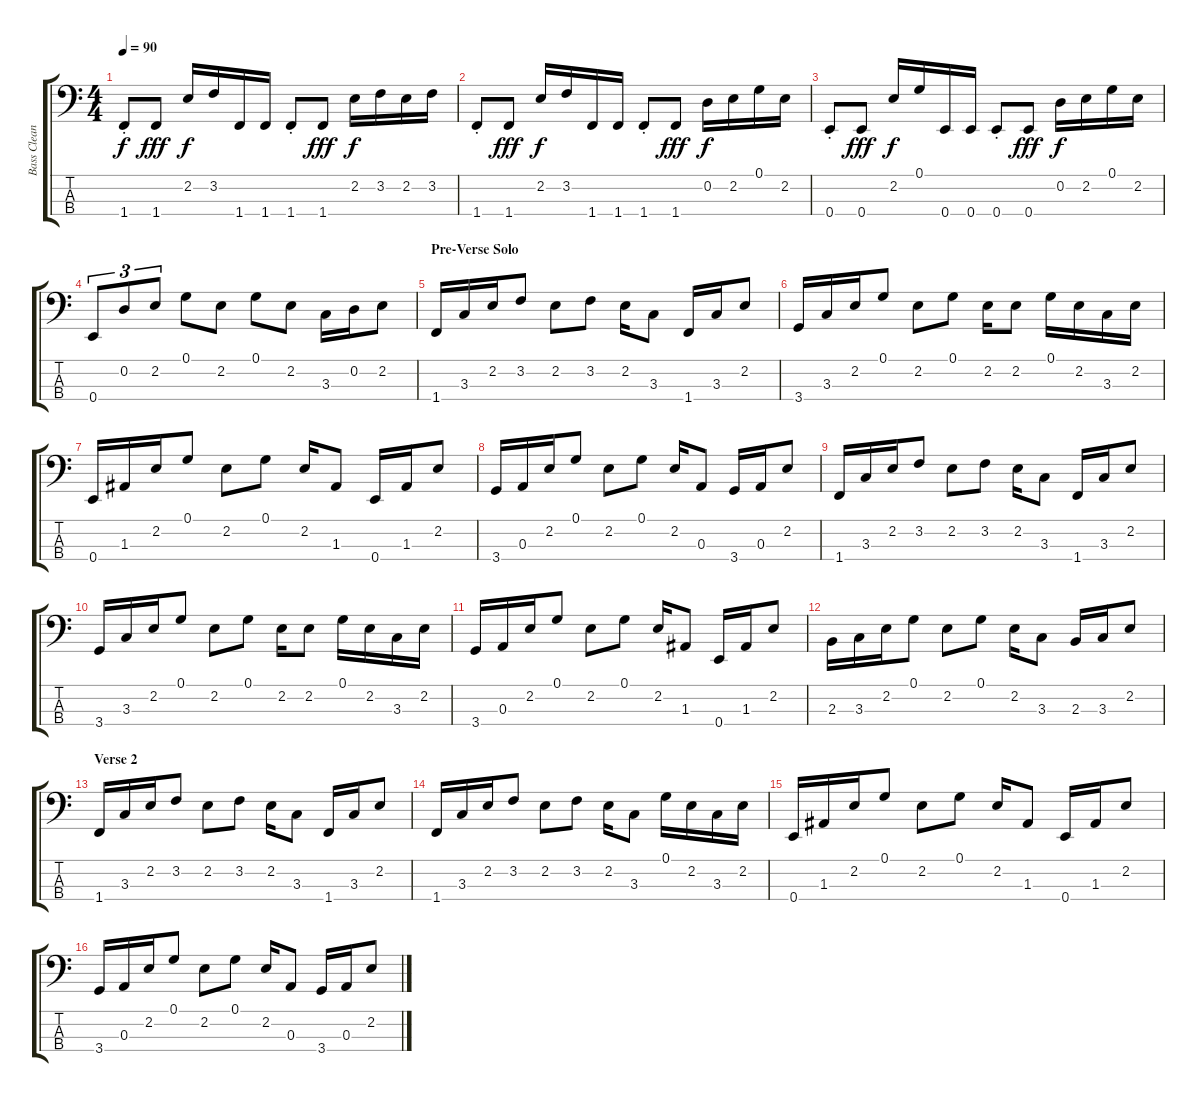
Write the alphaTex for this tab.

\track ("Bass Clean" "Bass Clean") {instrument electricbassfinger}
\staff {score tabs}
\tuning (G2 D2 A1 E1) {hide}
\ts (4 4)
\tempo 90
\clef f4
\ks c
1.4{st}.8{dy f} 1.4.8{dy fff} 2.2.16{dy f} 3.2.16 1.4.16 1.4.16 1.4{st}.8 1.4.8{dy fff} 2.2.16{dy f} 3.2.16 2.2.16 3.2.16 |
1.4{st}.8 1.4.8{dy fff} 2.2.16{dy f} 3.2.16 1.4.16 1.4.16 1.4{st}.8 1.4.8{dy fff} 0.2.16{dy f} 2.2.16 0.1.16 2.2.16 |
0.4{st}.8 0.4.8{dy fff} 2.2.16{dy f} 0.1.16 0.4.16 0.4.16 0.4{st}.8 0.4.8{dy fff} 0.2.16{dy f} 2.2.16 0.1.16 2.2.16 |
0.4.8{tu (3 2)} 0.2.8{tu (3 2)} 2.2.8{tu (3 2)} 0.1.8 2.2.8 0.1.8 2.2.8 3.3.16 0.2.16 2.2.8 |
\section ("" "Pre-Verse Solo")
1.4.16 3.3.16 2.2.16 3.2.8 2.2.8 3.2.8 2.2.16 3.3.8 1.4.16 3.3.16 2.2.8 |
3.4.16 3.3.16 2.2.16 0.1.8 2.2.8 0.1.8 2.2.16 2.2.8 0.1.16 2.2.16 3.3.16 2.2.16 |
0.4.16 1.3.16 2.2.16 0.1.8 2.2.8 0.1.8 2.2.16 1.3.8 0.4.16 1.3.16 2.2.8 |
3.4.16 0.3.16 2.2.16 0.1.8 2.2.8 0.1.8 2.2.16 0.3.8 3.4.16 0.3.16 2.2.8 |
1.4.16 3.3.16 2.2.16 3.2.8 2.2.8 3.2.8 2.2.16 3.3.8 1.4.16 3.3.16 2.2.8 |
3.4.16 3.3.16 2.2.16 0.1.8 2.2.8 0.1.8 2.2.16 2.2.8 0.1.16 2.2.16 3.3.16 2.2.16 |
3.4.16 0.3.16 2.2.16 0.1.8 2.2.8 0.1.8 2.2.16 1.3.8 0.4.16 1.3.16 2.2.8 |
2.3.16 3.3.16 2.2.16 0.1.8 2.2.8 0.1.8 2.2.16 3.3.8 2.3.16 3.3.16 2.2.8 |
\section ("" "Verse 2")
1.4.16 3.3.16 2.2.16 3.2.8 2.2.8 3.2.8 2.2.16 3.3.8 1.4.16 3.3.16 2.2.8 |
1.4.16 3.3.16 2.2.16 3.2.8 2.2.8 3.2.8 2.2.16 3.3.8 0.1.16 2.2.16 3.3.16 2.2.16 |
0.4.16 1.3.16 2.2.16 0.1.8 2.2.8 0.1.8 2.2.16 1.3.8 0.4.16 1.3.16 2.2.8 |
3.4.16 0.3.16 2.2.16 0.1.8 2.2.8 0.1.8 2.2.16 0.3.8 3.4.16 0.3.16 2.2.8
